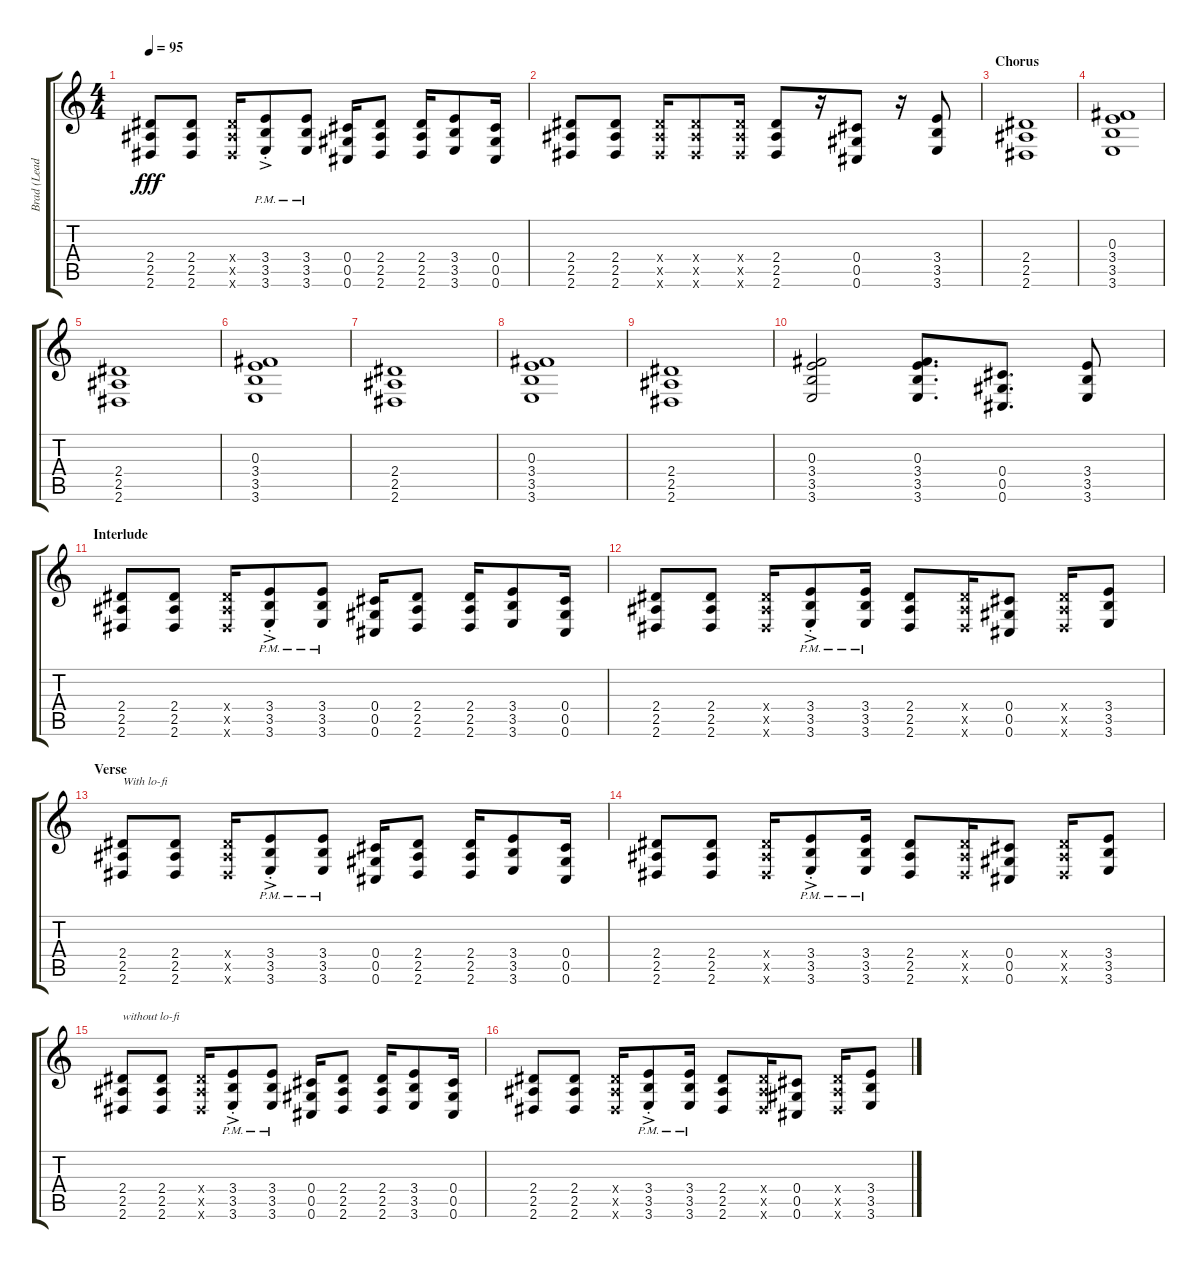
\track ("Brad (Lead)" "Brad (Lead") {instrument distortionguitar}
\staff {score tabs}
\tuning (Eb4 Bb3 Gb3 Db3 Ab2 Db2) {hide}
\ts (4 4)
\tempo 95
\clef g2
\ks c
(2.4 2.5 2.6).8{dy fff} (2.4 2.5 2.6).8 (2.4{x} 2.5{x} 2.6{x}).16 (3.4{ac pm st} 3.5{pm} 3.6{pm}).8 (3.4{pm} 3.5{pm} 3.6{pm}).8 (0.4 0.5 0.6).16 (2.4 2.5 2.6).8 (2.4 2.5 2.6).16 (3.4 3.5 3.6).8 (0.4 0.5 0.6).16 |
(2.4 2.5 2.6).8 (2.4 2.5 2.6).8 (2.4{x} 2.5{x} 2.6{x}).16 (2.4{x} 2.5{x} 2.6{x}).8 (2.4{x} 2.5{x} 2.6{x}).16 (2.4 2.5 2.6).8 r.16 (0.4 0.5 0.6).8 r.16 (3.4 3.5 3.6).8 |
\section ("" "Chorus")
(2.4 2.5 2.6).1 |
(0.3 3.4 3.5 3.6).1 |
(2.4 2.5 2.6).1 |
(0.3 3.4 3.5 3.6).1 |
(2.4 2.5 2.6).1 |
(0.3 3.4 3.5 3.6).1 |
(2.4 2.5 2.6).1 |
(0.3 3.4 3.5 3.6).2 (0.3 3.4 3.5 3.6).8{d} (0.4 0.5 0.6).8{d} (3.4 3.5 3.6).8 |
\section ("" "Interlude")
(2.4 2.5 2.6).8 (2.4 2.5 2.6).8 (2.4{x} 2.5{x} 2.6{x}).16 (3.4{ac pm st} 3.5{pm} 3.6{pm}).8 (3.4{pm} 3.5{pm} 3.6{pm}).8 (0.4 0.5 0.6).16 (2.4 2.5 2.6).8 (2.4 2.5 2.6).16 (3.4 3.5 3.6).8 (0.4 0.5 0.6).16 |
(2.4 2.5 2.6).8 (2.4 2.5 2.6).8 (2.4{x} 2.5{x} 2.6{x}).16 (3.4{ac pm st} 3.5{pm} 3.6{pm}).8 (3.4{pm} 3.5{pm} 3.6{pm}).16 (2.4 2.5 2.6).8 (2.4{x} 2.5{x} 2.6{x}).16 (0.4 0.5 0.6).8 (2.4{x} 2.5{x} 2.6{x}).16 (3.4 3.5 3.6).8 |
\section ("" "Verse")
(2.4 2.5 2.6).8{txt "With lo-fi"} (2.4 2.5 2.6).8 (2.4{x} 2.5{x} 2.6{x}).16 (3.4{ac pm st} 3.5{pm} 3.6{pm}).8 (3.4{pm} 3.5{pm} 3.6{pm}).8 (0.4 0.5 0.6).16 (2.4 2.5 2.6).8 (2.4 2.5 2.6).16 (3.4 3.5 3.6).8 (0.4 0.5 0.6).16 |
(2.4 2.5 2.6).8 (2.4 2.5 2.6).8 (2.4{x} 2.5{x} 2.6{x}).16 (3.4{ac pm st} 3.5{pm} 3.6{pm}).8 (3.4{pm} 3.5{pm} 3.6{pm}).16 (2.4 2.5 2.6).8 (2.4{x} 2.5{x} 2.6{x}).16 (0.4 0.5 0.6).8 (2.4{x} 2.5{x} 2.6{x}).16 (3.4 3.5 3.6).8 |
(2.4 2.5 2.6).8{txt "without lo-fi"} (2.4 2.5 2.6).8 (2.4{x} 2.5{x} 2.6{x}).16 (3.4{ac pm st} 3.5{pm} 3.6{pm}).8 (3.4{pm} 3.5{pm} 3.6{pm}).8 (0.4 0.5 0.6).16 (2.4 2.5 2.6).8 (2.4 2.5 2.6).16 (3.4 3.5 3.6).8 (0.4 0.5 0.6).16 |
(2.4 2.5 2.6).8 (2.4 2.5 2.6).8 (2.4{x} 2.5{x} 2.6{x}).16 (3.4{ac pm st} 3.5{pm} 3.6{pm}).8 (3.4{pm} 3.5{pm} 3.6{pm}).16 (2.4 2.5 2.6).8 (2.4{x} 2.5{x} 2.6{x}).16 (0.4 0.5 0.6).8 (2.4{x} 2.5{x} 2.6{x}).16 (3.4 3.5 3.6).8
